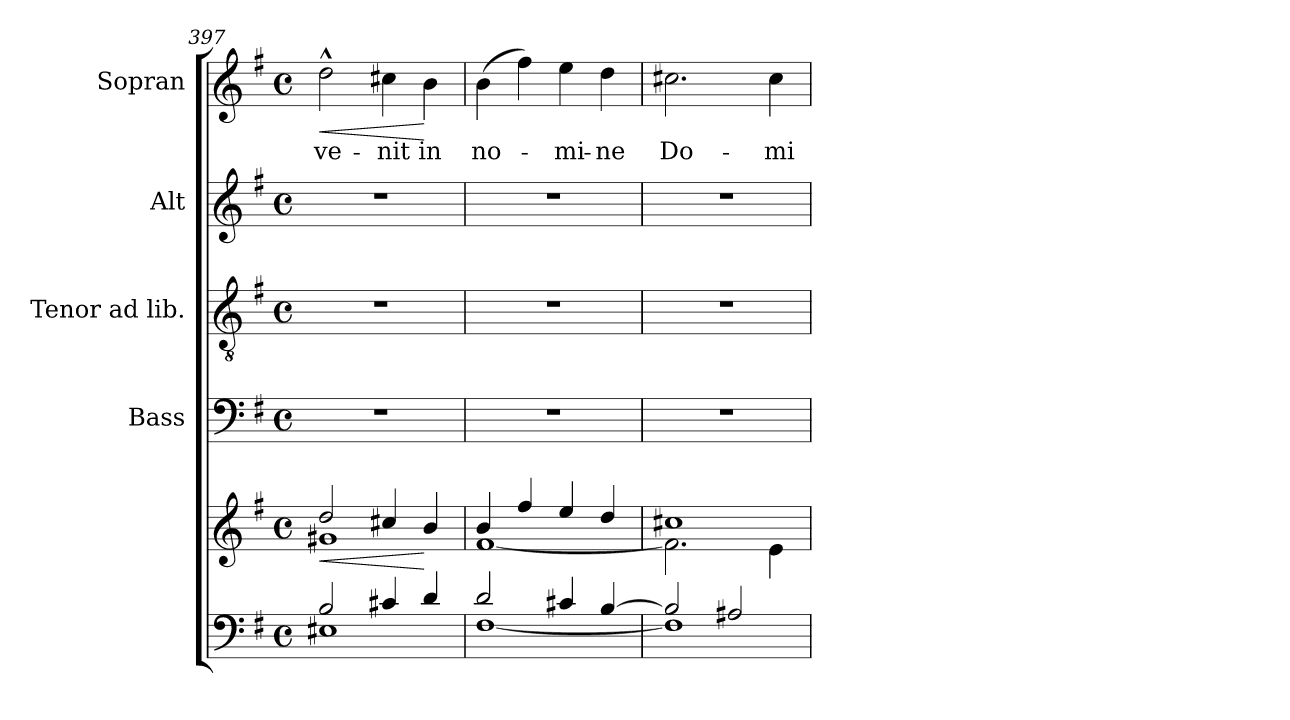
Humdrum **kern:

**kern	**kern	**dynam	**kern	**kern	**kern	**kern	**text	**dynam
*part5	*part5	*part5	*part4	*part3	*part2	*part1	*part1	*part1
*staff6	*staff5	*staff5/6	*staff4	*staff3	*staff2	*staff1	*staff1	*staff1
*	*	*	*I"Bass	*I"Tenor ad lib.	*I"Alt	*I"Sopran	*	*
*	*	*	*I'B.	*I'T.	*I'A.	*I'S.	*	*
*clefF4	*clefG2	*	*clefF4	*clefGv2	*clefG2	*clefG2	*	*
*k[f#]	*k[f#]	*	*k[f#]	*k[f#]	*k[f#]	*k[f#]	*	*
*G:	*G:	*	*G:	*G:	*G:	*G:	*	*
*M4/4	*M4/4	*	*M4/4	*M4/4	*M4/4	*M4/4	*	*
*met(c)	*met(c)	*	*met(c)	*met(c)	*met(c)	*met(c)	*	*
=397	=397	=397	=397	=397	=397	=397	=397	=397
*^	*	*	*	*	*	*	*	*
!	!	!	!LO:HP:b	!	!	!	!	!LO:LY:b	!LO:HP:b
*	*	*^	*	*	*	*	*	*	*
2B/	1E#X	2dd/	1g#X	<	1r	1r	1r	2dd^^>\	ve-	<
!	!	!	!	!	!	!	!	!	!LO:LY:b	!
4c#X/	.	4cc#X/	.	.	.	.	.	4cc#X\	-nit	.
!	!	!	!	!	!	!	!	!	!LO:LY:b	!
4d/	.	4b/	.	[	.	.	.	4b\	in	[
=398	=398	=398	=398	=398	=398	=398	=398	=398	=398	=398
!	!	!	!	!	!	!	!	!	!LO:LY:b	!
2d/	[<1F#	4b/	[<1f#	.	1r	1r	1r	(>4b\	no-	.
.	.	4ff#/	.	.	.	.	.	4ff#\)	.	.
!	!	!	!	!	!	!	!	!	!LO:LY:b	!
4c#X/	.	4ee/	.	.	.	.	.	4ee\	-mi-	.
!	!	!	!	!	!	!	!	!	!LO:LY:b	!
[>4B/	.	4dd/	.	.	.	.	.	4dd\	-ne	.
=399	=399	=399	=399	=399	=399	=399	=399	=399	=399	=399
!	!	!	!	!	!	!	!	!	!LO:LY:b	!
2B/]	1F#]	1cc#X	2.f#\]	.	1r	1r	1r	2.cc#X\	Do-	.
2A#X/	.	.	.	.	.	.	.	.	.	.
!	!	!	!	!	!	!	!	!	!LO:LY:b	!
.	.	.	4e\	.	.	.	.	4cc#\	-mi-	.
*v	*v	*	*	*	*	*	*	*	*	*
*	*v	*v	*	*	*	*	*	*	*
=	=	=	=	=	=	=	=	=
*-	*-	*-	*-	*-	*-	*-	*-	*-
